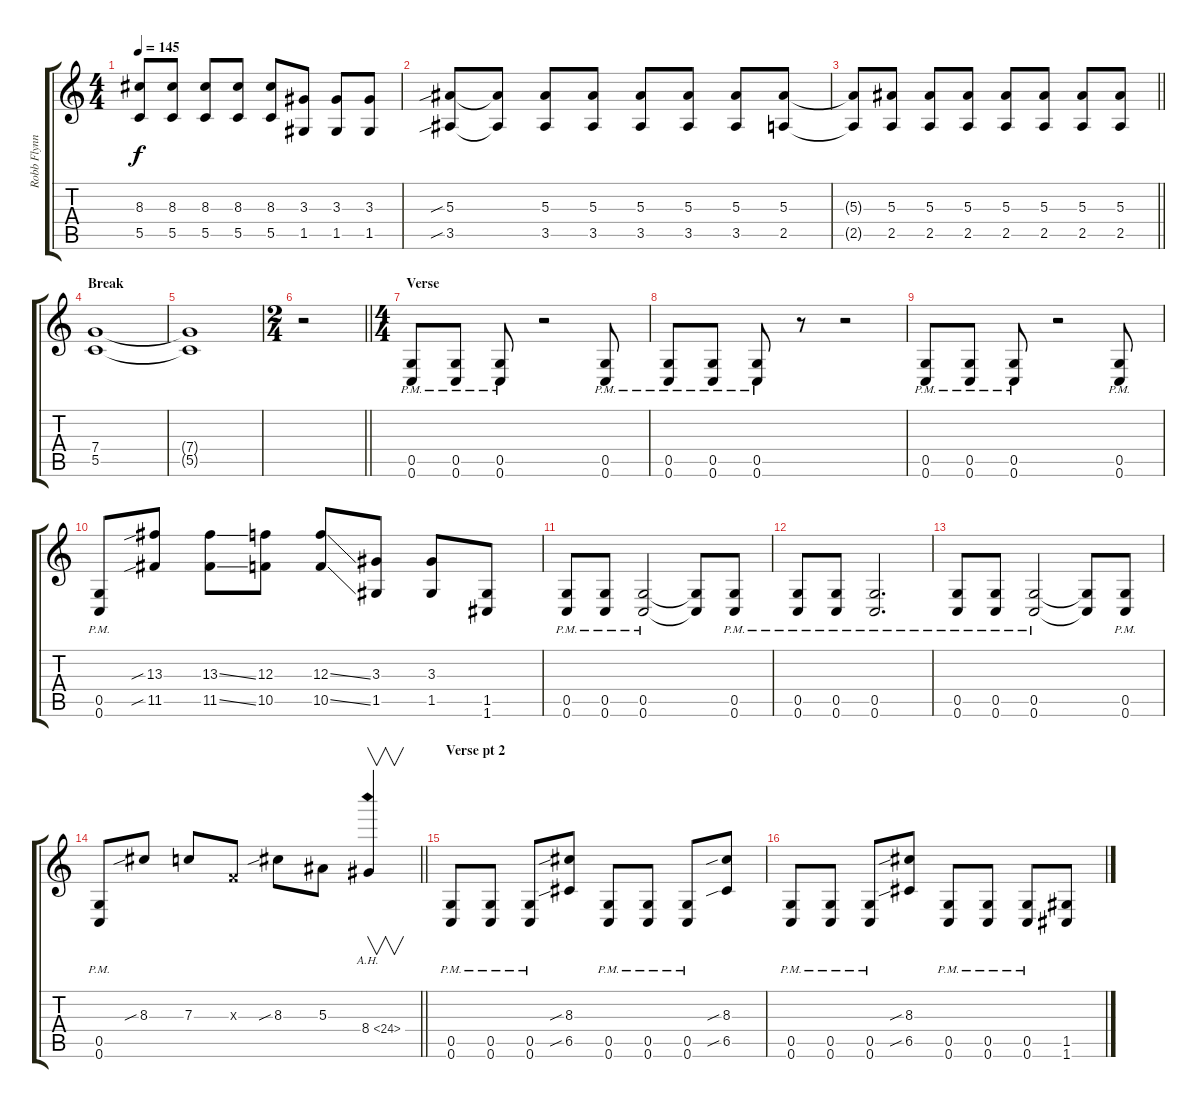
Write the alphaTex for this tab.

\track ("Robb Flynn" "Robb Flynn") {instrument distortionguitar}
\staff {score tabs}
\tuning (D4 A3 F3 C3 G2 C2) {hide}
\ts (4 4)
\tempo 145
\clef g2
\ks c
(8.3{t} 5.5{t}).8{dy f} (8.3 5.5).8 (8.3 5.5).8 (8.3 5.5).8 (8.3 5.5).8 (3.3 1.5).8 (3.3 1.5).8 (3.3 1.5).8 |
(5.3{sib} 3.5{sib}).8 (5.3{t} 3.5{t}).8 (5.3 3.5).8 (5.3 3.5).8 (5.3 3.5).8 (5.3 3.5).8 (5.3 3.5).8 (5.3 2.5).8 |
\barLineRight lightlight
(5.3{t} 2.5{t}).8 (5.3 2.5).8 (5.3 2.5).8 (5.3 2.5).8 (5.3 2.5).8 (5.3 2.5).8 (5.3 2.5).8 (5.3 2.5).8 |
\section ("" "Break")
(7.4 5.5).1 |
(7.4{t} 5.5{t}).1 |
\ts (2 4)
\barLineRight lightlight
r.2 |
\ts (4 4)
\section ("" "Verse")
(0.5{pm} 0.6{pm}).8 (0.5{pm} 0.6{pm}).8 (0.5{pm} 0.6{pm}).8 r.2 (0.5{pm} 0.6{pm}).8 |
(0.5{pm} 0.6{pm}).8 (0.5{pm} 0.6{pm}).8 (0.5{pm} 0.6{pm}).8 r.8 r.2 |
(0.5{pm} 0.6{pm}).8 (0.5{pm} 0.6{pm}).8 (0.5{pm} 0.6{pm}).8 r.2 (0.5{pm} 0.6{pm}).8 |
(0.5{pm} 0.6{pm}).8 (13.3{sib} 11.5{sib}).8 (13.3{ss} 11.5{ss}).8 (12.3 10.5).8 (12.3{ss} 10.5{ss}).8 (3.3 1.5).8 (3.3 1.5).8 (1.5 1.6).8 |
(0.5{pm} 0.6{pm}).8 (0.5{pm} 0.6{pm}).8 (0.5{pm} 0.6{pm}).2 (0.5{t} 0.6{t}).8 (0.5{pm} 0.6{pm}).8 |
(0.5{pm} 0.6{pm}).8 (0.5{pm} 0.6{pm}).8 (0.5{pm} 0.6{pm}).2{d} |
(0.5{pm} 0.6{pm}).8 (0.5{pm} 0.6{pm}).8 (0.5{pm} 0.6{pm}).2 (0.5{t} 0.6{t}).8 (0.5{pm} 0.6{pm}).8 |
\barLineRight lightlight
(0.5{pm} 0.6{pm}).8 8.3{sib}.8 7.3.8 0.3{x}.8 8.3{sib}.8 5.3.8 8.4{ah 16}.4{v} |
\section ("" "Verse pt 2")
(0.5{pm} 0.6{pm}).8 (0.5{pm} 0.6{pm}).8 (0.5{pm} 0.6{pm}).8 (8.3{sib} 6.5{sib}).8 (0.5{pm} 0.6{pm}).8 (0.5{pm} 0.6{pm}).8 (0.5{pm} 0.6{pm}).8 (8.3{sib} 6.5{sib}).8 |
(0.5{pm} 0.6{pm}).8 (0.5{pm} 0.6{pm}).8 (0.5{pm} 0.6{pm}).8 (8.3{sib} 6.5{sib}).8 (0.5{pm} 0.6{pm}).8 (0.5{pm} 0.6{pm}).8 (0.5{pm} 0.6{pm}).8 (1.5 1.6{h}).8
